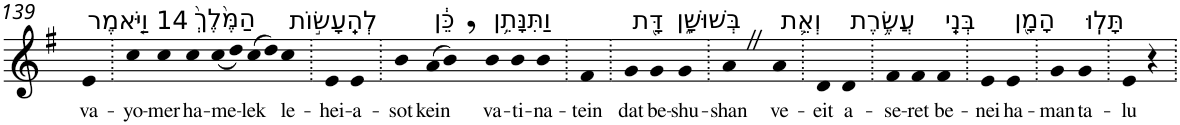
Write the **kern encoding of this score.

**kern	**text
*part1	*part1
*staff1	*staff1
*I"Piano	*
*I'Pno	*
!!LO:PB:g=z
*clefG2	*
*k[f#]	*
*G:	*
=139	=139
!LO:TX:a:t=14 וַיֹּ֤אמֶר	!
!	!LO:LY:b
4e	va-
=140.	=140.
!	!LO:LY:b
4cc	-yo-
!	!LO:LY:b
4cc	-mer
!LO:TX:a:t=הַמֶּ֙לֶךְ֙	!
!	!LO:LY:b
4cc	ha-
!	!LO:LY:b
(<8cc	-me-
8dd)	.
!	!LO:LY:b
(>8cc	-lek
8dd)	.
!LO:TX:a:t=לְהֵֽעָשׂ֣וֹת	!
!	!LO:LY:b
4cc	le-
=141.	=141.
!	!LO:LY:b
4e	-hei-
!	!LO:LY:b
4e	-a-
=142.	=142.
!	!LO:LY:b
4b	-sot
!LO:TX:a:t=כֵּ֔ן	!
!	!LO:LY:b
(>8a	kein
8b,)	.
!LO:TX:a:t=וַתִּנָּתֵ֥ן	!
!	!LO:LY:b
4b	va-
!	!LO:LY:b
4b	-ti-
!	!LO:LY:b
4b	-na-
=143.	=143.
!	!LO:LY:b
4f#	-tein
=144.	=144.
!LO:TX:a:t=דָּ֖ת	!
!	!LO:LY:b
4g	dat
!LO:TX:a:t=בְּשׁוּשָׁ֑ן	!
!	!LO:LY:b
4g	be-
!	!LO:LY:b
4g	-shu-
=145.	=145.
!	!LO:LY:b
4aZ	-shan
!LO:TX:a:t=וְאֵ֛ת	!
!	!LO:LY:b
4a	ve-
=146.	=146.
!	!LO:LY:b
4d	-eit
!LO:TX:a:t=עֲשֶׂ֥רֶת	!
!	!LO:LY:b
4d	a-
=147.	=147.
!	!LO:LY:b
4f#	-se-
!	!LO:LY:b
4f#	-ret
!LO:TX:a:t=בְּנֵֽי	!
!	!LO:LY:b
4f#	be-
=148.	=148.
!	!LO:LY:b
4e	-nei
!LO:TX:a:t=הָמָ֖ן	!
!	!LO:LY:b
4e	ha-
=149.	=149.
!	!LO:LY:b
4g	-man
!LO:TX:a:t=תָּלֽוּ	!
!	!LO:LY:b
4g	ta-
=150.	=150.
!	!LO:LY:b
4e	-lu
4r	.
=.	=.
*-	*-
